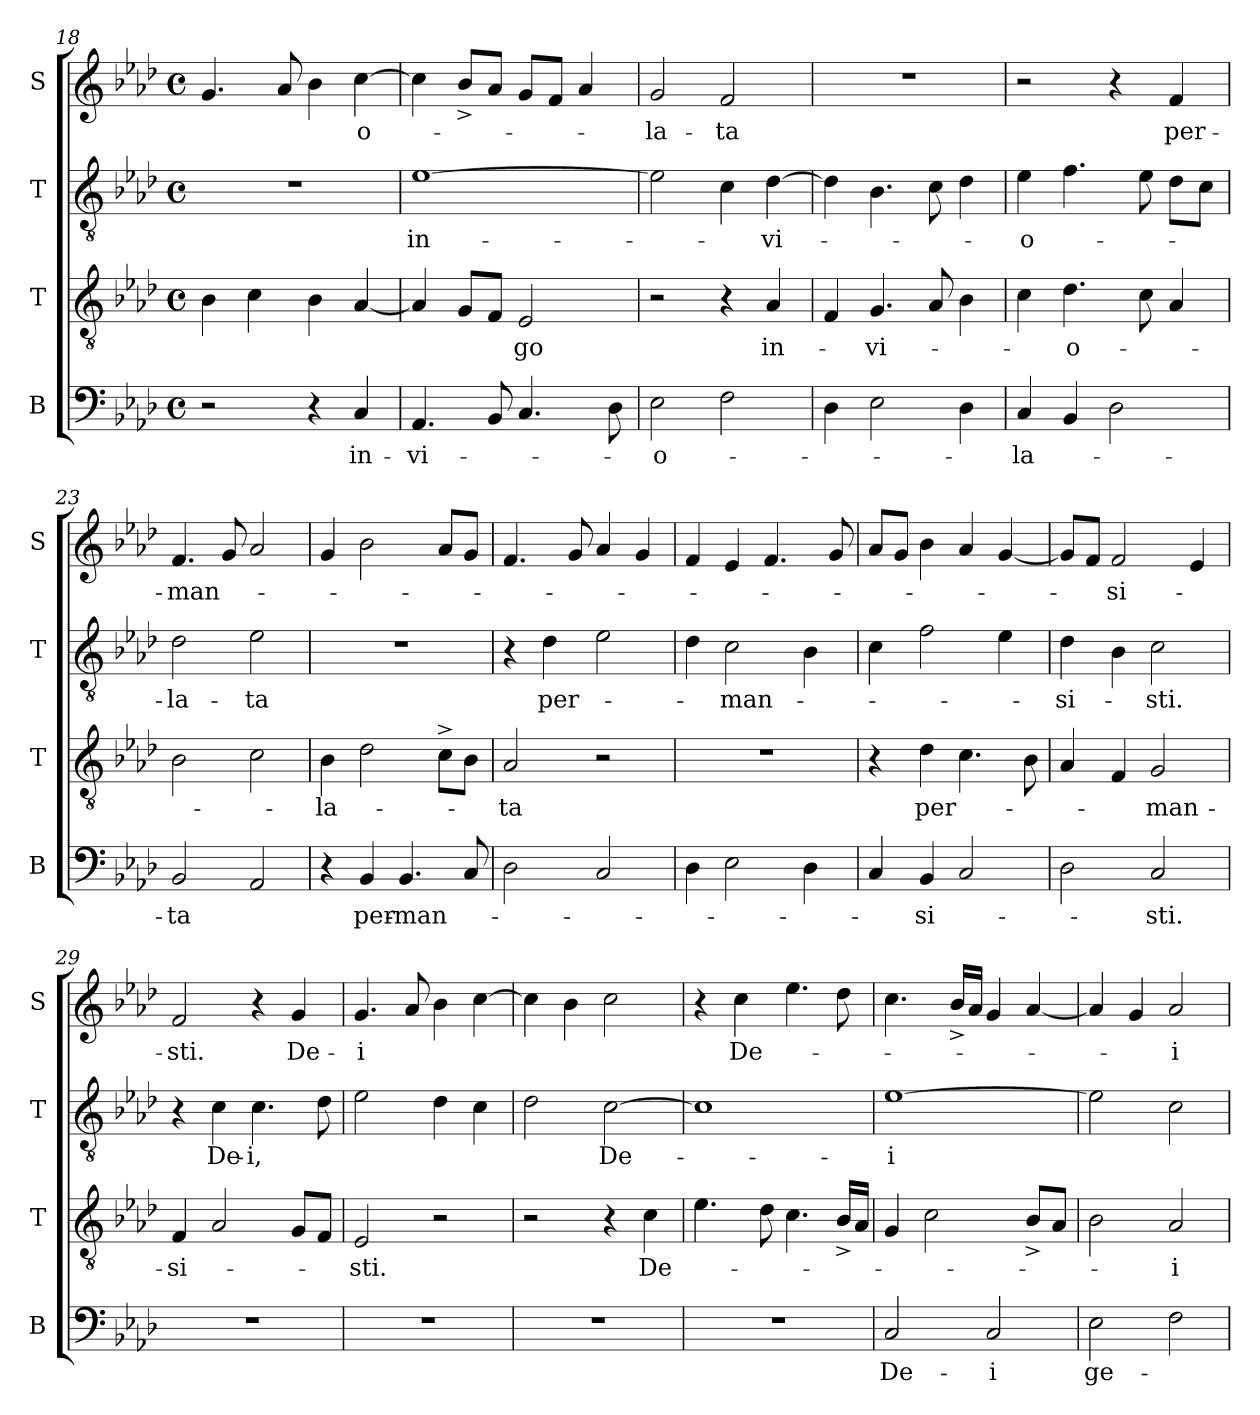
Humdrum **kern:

**kern	**text	**kern	**text	**kern	**text	**kern	**text
*part4	*part4	*part3	*part3	*part2	*part2	*part1	*part1
*staff4	*staff4	*staff3	*staff3	*staff2	*staff2	*staff1	*staff1
*I"B	*	*I"T	*	*I"T	*	*I"S	*
*I'B	*	*I'T	*	*I'T	*	*I'S	*
!!LO:LB:g=z
*clefF4	*	*clefGv2	*	*clefGv2	*	*clefG2	*
*k[b-e-a-d-]	*	*k[b-e-a-d-]	*	*k[b-e-a-d-]	*	*k[b-e-a-d-]	*
*A-:	*	*A-:	*	*A-:	*	*A-:	*
*M4/4	*	*M4/4	*	*M4/4	*	*M4/4	*
*met(c)	*	*met(c)	*	*met(c)	*	*met(c)	*
=18	=18	=18	=18	=18	=18	=18	=18
2r	.	4B-\	.	1r	.	4.g/	.
.	.	4c\	.	.	.	.	.
.	.	.	.	.	.	8a-/	.
4r	.	4B-\	.	.	.	4b-\	.
!	!LO:LY:b	!	!	!	!	!	!LO:LY:b
4C/	in-	[<4A-/	.	.	.	[>4cc\	-o-
=19	=19	=19	=19	=19	=19	=19	=19
!	!LO:LY:b	!	!	!	!LO:LY:b	!	!
4.AA-/	-vi-	4A-/]	.	[>1e-	in-	4cc\]	.
.	.	8G/L	.	.	.	8b-^</L	.
8BB-/	.	8F/J	.	.	.	8a-/J	.
!	!	!	!LO:LY:b	!	!	!	!
4.C/	.	2E-/	-go	.	.	8g/L	.
.	.	.	.	.	.	8f/J	.
.	.	.	.	.	.	4a-/	.
8D-\	.	.	.	.	.	.	.
=20	=20	=20	=20	=20	=20	=20	=20
!	!LO:LY:b	!	!	!	!	!	!LO:LY:b
2E-\	-o-	2r	.	2e-\]	.	2g/	-la-
!	!	!	!	!	!	!	!LO:LY:b
2F\	.	4r	.	4c\	.	2f/	-ta
!	!	!	!LO:LY:b	!	!LO:LY:b	!	!
.	.	4A-/	in-	[>4d-\	-vi-	.	.
=21	=21	=21	=21	=21	=21	=21	=21
4D-\	.	4F/	.	4d-\]	.	1r	.
!	!	!	!LO:LY:b	!	!	!	!
2E-\	.	4.G/	-vi-	4.B-\	.	.	.
.	.	8A-/	.	8c\	.	.	.
4D-\	.	4B-\	.	4d-\	.	.	.
=22	=22	=22	=22	=22	=22	=22	=22
!	!LO:LY:b	!	!	!	!LO:LY:b	!	!
4C/	-la-	4c\	.	4e-\	-o-	2r	.
!	!	!	!LO:LY:b	!	!	!	!
4BB-/	.	4.d-\	-o-	4.f\	.	.	.
2D-\	.	.	.	.	.	4r	.
.	.	8c\	.	8e-\	.	.	.
!	!	!	!	!	!	!	!LO:LY:b
.	.	4A-/	.	8d-\L	.	4f/	per-
.	.	.	.	8c\J	.	.	.
=23	=23	=23	=23	=23	=23	=23	=23
!	!LO:LY:b	!	!	!	!LO:LY:b	!	!LO:LY:b
2BB-/	-ta	2B-\	.	2d-\	-la-	4.f/	-man-
.	.	.	.	.	.	8g/	.
!	!	!	!	!	!LO:LY:b	!	!
2AA-/	.	2c\	.	2e-\	-ta	2a-/	.
=24	=24	=24	=24	=24	=24	=24	=24
!	!	!	!LO:LY:b	!	!	!	!
4r	.	4B-\	-la-	1r	.	4g/	.
!	!LO:LY:b	!	!	!	!	!	!
4BB-/	per-	2d-\	.	.	.	2b-\	.
!	!LO:LY:b	!	!	!	!	!	!
4.BB-/	-man-	.	.	.	.	.	.
.	.	8c^>\L	.	.	.	8a-/L	.
8C/	.	8B-\J	.	.	.	8g/J	.
!!LO:LB:g=z
=25	=25	=25	=25	=25	=25	=25	=25
!	!	!	!LO:LY:b	!	!	!	!
2D-\	.	2A-/	-ta	4r	.	4.f/	.
!	!	!	!	!	!LO:LY:b	!	!
.	.	.	.	4d-\	per-	.	.
.	.	.	.	.	.	8g/	.
2C/	.	2r	.	2e-\	.	4a-/	.
.	.	.	.	.	.	4g/	.
=26	=26	=26	=26	=26	=26	=26	=26
4D-\	.	1r	.	4d-\	.	4f/	.
!	!	!	!	!	!LO:LY:b	!	!
2E-\	.	.	.	2c\	-man-	4e-/	.
.	.	.	.	.	.	4.f/	.
4D-\	.	.	.	4B-\	.	.	.
.	.	.	.	.	.	8g/	.
=27	=27	=27	=27	=27	=27	=27	=27
4C/	.	4r	.	4c\	.	8a-/L	.
.	.	.	.	.	.	8g/J	.
!	!LO:LY:b	!	!LO:LY:b	!	!	!	!
4BB-/	-si-	4d-\	per-	2f\	.	4b-\	.
2C/	.	4.c\	.	.	.	4a-/	.
.	.	.	.	4e-\	.	[<4g/	.
.	.	8B-\	.	.	.	.	.
=28	=28	=28	=28	=28	=28	=28	=28
!	!	!	!	!	!LO:LY:b	!	!
2D-\	.	4A-/	.	4d-\	-si-	8g/L]	.
.	.	.	.	.	.	8f/J	.
!	!	!	!	!	!	!	!LO:LY:b
.	.	4F/	.	4B-\	.	2f/	-si-
!	!LO:LY:b	!	!LO:LY:b	!	!LO:LY:b	!	!
2C/	-sti.	2G/	-man-	2c\	-sti.	.	.
.	.	.	.	.	.	4e-/	.
=29	=29	=29	=29	=29	=29	=29	=29
!	!	!	!LO:LY:b	!	!	!	!LO:LY:b
1r	.	4F/	-si-	4r	.	2f/	-sti.
!	!	!	!	!	!LO:LY:b	!	!
.	.	2A-/	.	4c\	De-	.	.
!	!	!	!	!	!LO:LY:b:rj	!	!
.	.	.	.	4.c\	-i,	4r	.
!	!	!	!	!	!	!	!LO:LY:b
.	.	8G/L	.	.	.	4g/	De-
.	.	8F/J	.	8d-\	.	.	.
=30	=30	=30	=30	=30	=30	=30	=30
!	!	!	!LO:LY:b	!	!	!	!LO:LY:b:rj
1r	.	2E-/	-sti.	2e-\	.	4.g/	-i
.	.	.	.	.	.	8a-/	.
.	.	2r	.	4d-\	.	4b-\	.
.	.	.	.	4c\	.	[>4cc\	.
=31	=31	=31	=31	=31	=31	=31	=31
1r	.	2r	.	2d-\	.	4cc\]	.
.	.	.	.	.	.	4b-\	.
!	!	!	!	!	!LO:LY:b	!	!
.	.	4r	.	[>2c\	De-	2cc\	.
!	!	!	!LO:LY:b	!	!	!	!
.	.	4c\	De-	.	.	.	.
!!LO:PB:g=z
=32	=32	=32	=32	=32	=32	=32	=32
1r	.	4.e-\	.	1c]	.	4r	.
!	!	!	!	!	!	!	!LO:LY:b
.	.	.	.	.	.	4cc\	De-
.	.	8d-\	.	.	.	.	.
.	.	4.c\	.	.	.	4.ee-\	.
.	.	16B-^</LL	.	.	.	8dd-\	.
.	.	16A-/JJ	.	.	.	.	.
=33	=33	=33	=33	=33	=33	=33	=33
!	!LO:LY:b	!	!	!	!LO:LY:b:rj	!	!
2C/	De-	4G/	.	[>1e-	-i	4.cc\	.
.	.	2c\	.	.	.	.	.
.	.	.	.	.	.	16b-^</LL	.
.	.	.	.	.	.	16a-/JJ	.
!	!LO:LY:b	!	!	!	!	!	!
2C/	-i	.	.	.	.	4g/	.
.	.	8B-^</L	.	.	.	[<4a-/	.
.	.	8A-/J	.	.	.	.	.
=34	=34	=34	=34	=34	=34	=34	=34
!	!LO:LY:b	!	!	!	!	!	!
2E-\	ge-	2B-\	.	2e-\]	.	4a-/]	.
.	.	.	.	.	.	4g/	.
!	!	!	!LO:LY:b	!	!	!	!LO:LY:b
2F\	.	2A-/	-i	2c\	.	2a-/	-i
=	=	=	=	=	=	=	=
*-	*-	*-	*-	*-	*-	*-	*-
